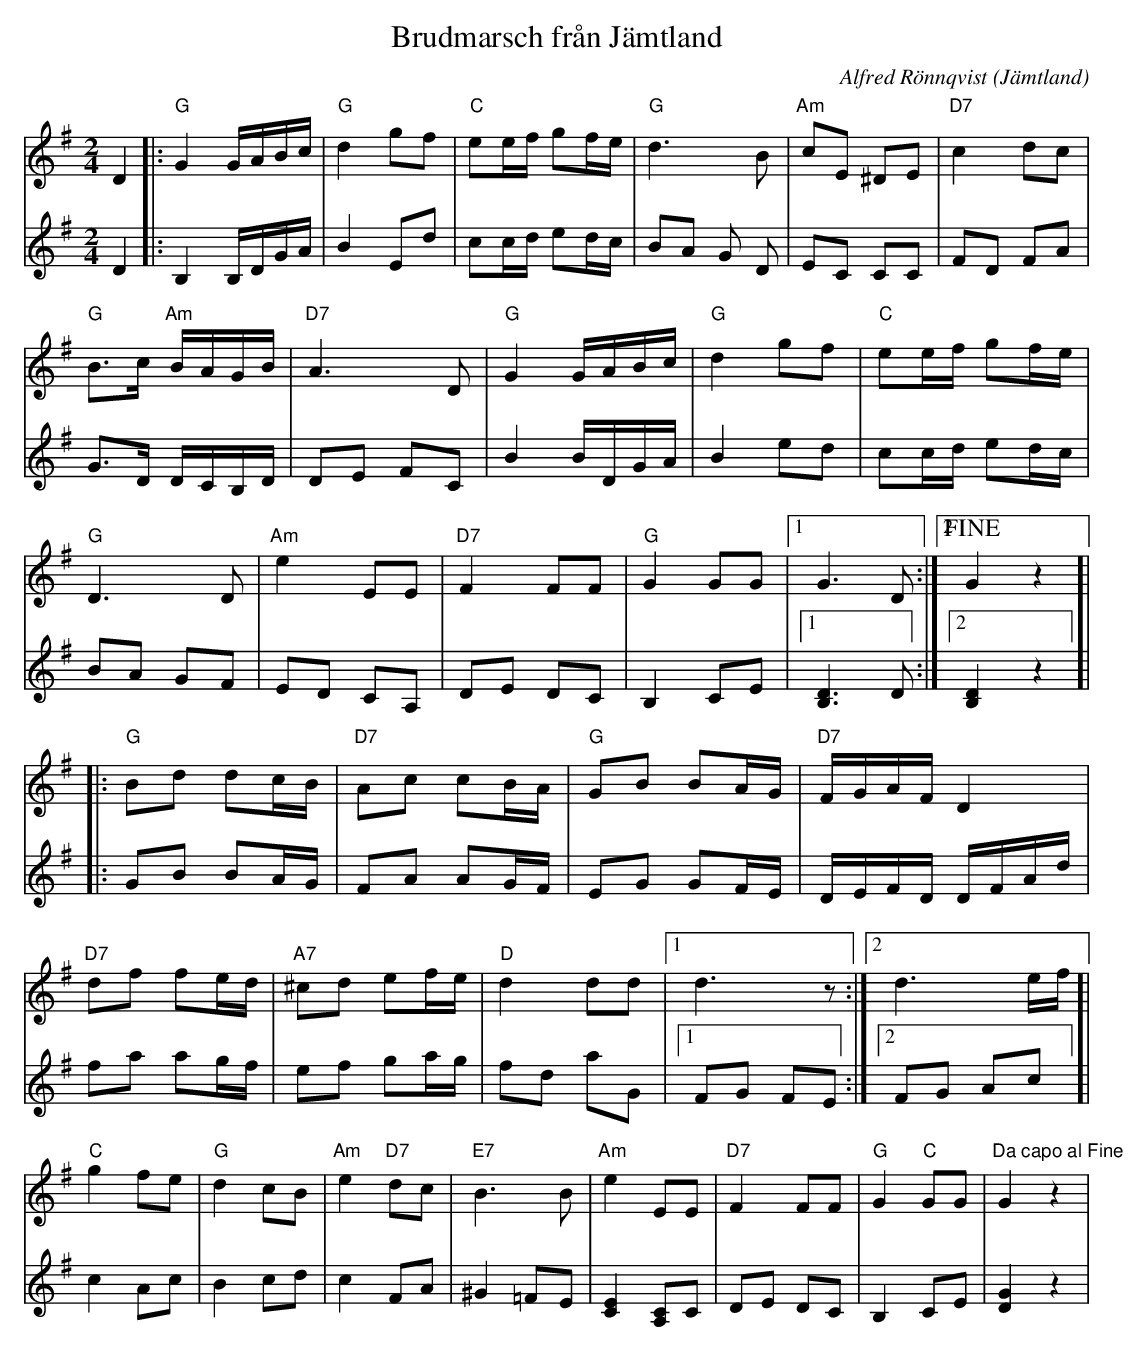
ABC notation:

X:1
T:Brudmarsch från Jämtland
C:Alfred Rönnqvist
O:Jämtland
M:2/4
L:1/16
K:G
V:1
D4 |: "G"G4 GABc | "G"d4 g2f2 | "C"e2ef g2fe | "G"d6 B2 | "Am"c2E2 ^D2E2 | "D7"c4 d2c2 |
"G"B3c "Am"BAGB | "D7"A6 D2 | "G"G4 GABc | "G"d4 g2f2 | "C"e2ef g2fe |
"G"D6 D2 | "Am"e4 E2E2 | "D7"F4 F2F2 | "G"G4 G2G2 |[1 G6 D2 :|[2 !fine!G4 z4]|
|: "G"B2d2 d2cB | "D7"A2c2 c2BA | "G"G2B2 B2AG | "D7"FGAF D4 |
"D7"d2f2 f2ed | "A7"^c2d2 e2fe | "D"d4 d2d2 |[1 d6 z2 :|[2 d6 ef ]|
"C"g4 f2e2 | "G"d4 c2B2 | "Am"e4 "D7"d2c2 | "E7"B6 B2 | "Am"e4 E2E2 | "D7"F4 F2F2 | "G"G4 "C"G2G2 | "Da capo al Fine" G4 z4 |
V:2
D4 |: B,4 B,DGA | B4 E2d2 | c2cd e2dc | B2A2 G2 D2 | E2C2 C2C2 | F2D2 F2A2 |
G3D DCB,D | D2E2 F2C2 | B4 BDGA | B4 e2d2 | c2cd e2dc |
B2A2 G2F2 | E2D2 C2A,2 | D2E2 D2C2 | B,4 C2E2 |[1 [DB,]6 D2 :|[2 [DB,]4 z4 ]|
|: G2B2 B2AG | F2A2 A2GF | E2G2 G2FE | DEFD DFAd |
f2a2 a2gf | e2f2 g2ag | f2d2 a2G2 |[1 F2G2 F2E2 :|[2 F2G2 A2c2 ]|
c4 A2c2 | B4c2d2 | c4 F2A2 | ^G4 =F2E2 | [EC]4 [CA,]2C2 | D2E2 D2C2 | B,4 C2E2 | [GD]4 z4 |
